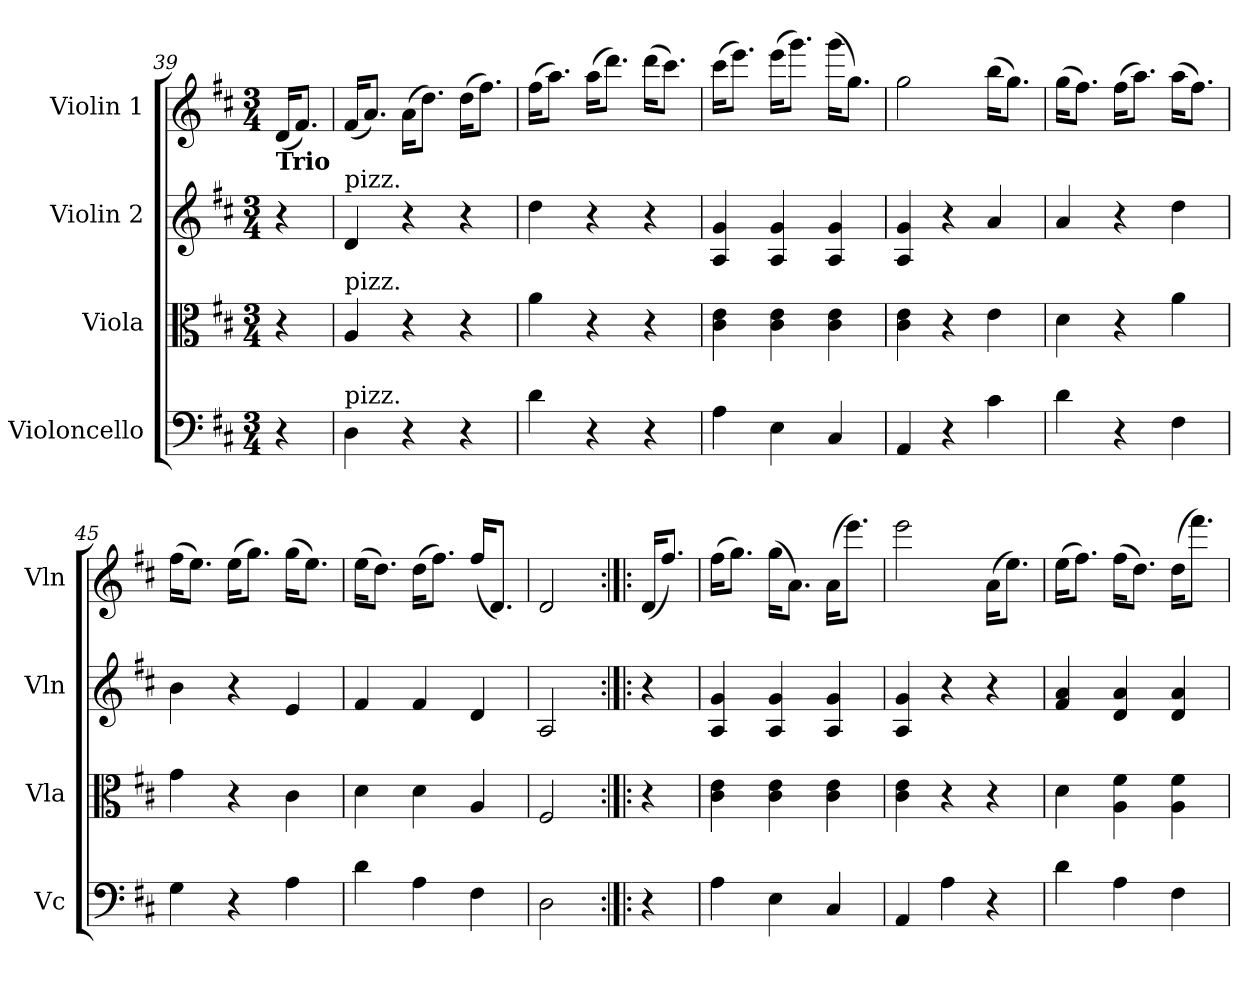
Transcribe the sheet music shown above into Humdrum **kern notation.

**kern	**dynam	**kern	**dynam	**kern	**dynam	**kern	**dynam
*part4	*part4	*part3	*part3	*part2	*part2	*part1	*part1
*staff4	*staff4	*staff3	*staff3	*staff2	*staff2	*staff1	*staff1
*I"Violoncello	*	*I"Viola	*	*I"Violin 2	*	*I"Violin 1	*
*I'Vc	*	*I'Vla	*	*I'Vln	*	*I'Vln	*
*clefF4	*	*clefC3	*	*clefG2	*	*clefG2	*
*k[f#c#]	*	*k[f#c#]	*	*k[f#c#]	*	*k[f#c#]	*
*M3/4	*	*M3/4	*	*M3/4	*	*M3/4	*
=39	=39	=39	=39	=39	=39	=39	=39
!	!	!	!	!	!	!LO:TX:b:B:t=Trio	!
4r	.	4r	.	4r	.	(<16d/KL	.
!	!	!	!	!	!	!	!LO:DY:b
!	!	!	!	!	!	!	!LO:DY:n=1:b
.	.	.	.	.	.	8.f#/J)	other-dynamics p
=40	=40	=40	=40	=40	=40	=40	=40
!	!	!	!	!LO:TX:a:t=pizz.	!	!	!
!	!	!LO:TX:a:t=pizz.	!	!	!	!	!
!LO:TX:a:t=pizz.	!	!	!	!	!	!	!
4D\	.	4A/	.	4d/	.	(<16f#/KL	.
.	.	.	.	.	.	8.a/J)	.
!	!LO:DY:b	!	!	!	!	!	!
!	!LO:DY:n=1:b	!	!LO:DY:b	!	!	!	!
!	!	!	!LO:DY:n=1:b	!	!LO:DY:b	!	!
!	!	!	!	!	!LO:DY:n=1:b	!	!
4r	other-dynamics p	4r	other-dynamics p	4r	other-dynamics p	(>16a\KL	.
.	.	.	.	.	.	8.dd\J)	.
4r	.	4r	.	4r	.	(>16dd\KL	.
.	.	.	.	.	.	8.ff#\J)	.
=41	=41	=41	=41	=41	=41	=41	=41
4d\	.	4a\	.	4dd\	.	(>16ff#\KL	.
.	.	.	.	.	.	8.aa\J)	.
4r	.	4r	.	4r	.	(>16aa\KL	.
.	.	.	.	.	.	8.ddd\J)	.
4r	.	4r	.	4r	.	(>16ddd\KL	.
.	.	.	.	.	.	8.ccc#\J)	.
=42	=42	=42	=42	=42	=42	=42	=42
4A\	.	4c#\ 4e\	.	4A/ 4g/	.	(>16ccc#\KL	.
.	.	.	.	.	.	8.eee\J)	.
4E\	.	4c#\ 4e\	.	4A/ 4g/	.	(>16eee\KL	.
.	.	.	.	.	.	8.ggg\J)	.
4C#/	.	4c#\ 4e\	.	4A/ 4g/	.	(>16ggg\KL	.
.	.	.	.	.	.	8.gg\J)	.
=43	=43	=43	=43	=43	=43	=43	=43
4AA/	.	4c#\ 4e\	.	4A/ 4g/	.	2gg\	.
4r	.	4r	.	4r	.	.	.
4c#\	.	4e\	.	4a/	.	(>16bb\KL	.
.	.	.	.	.	.	8.gg\J)	.
=44	=44	=44	=44	=44	=44	=44	=44
4d\	.	4d\	.	4a/	.	(>16gg\KL	.
.	.	.	.	.	.	8.ff#\J)	.
4r	.	4r	.	4r	.	(>16ff#\KL	.
.	.	.	.	.	.	8.aa\J)	.
4F#\	.	4a\	.	4dd\	.	(>16aa\KL	.
.	.	.	.	.	.	8.ff#\J)	.
=45	=45	=45	=45	=45	=45	=45	=45
4G\	.	4g\	.	4b\	.	(>16ff#\KL	.
.	.	.	.	.	.	8.ee\J)	.
4r	.	4r	.	4r	.	(>16ee\KL	.
.	.	.	.	.	.	8.gg\J)	.
4A\	.	4c#\	.	4e/	.	(>16gg\KL	.
.	.	.	.	.	.	8.ee\J)	.
=46	=46	=46	=46	=46	=46	=46	=46
4d\	.	4d\	.	4f#/	.	(>16ee\KL	.
.	.	.	.	.	.	8.dd\J)	.
4A\	.	4d\	.	4f#/	.	(>16dd\KL	.
.	.	.	.	.	.	8.ff#\J)	.
4F#\	.	4A/	.	4d/	.	(<16ff#/KL	.
.	.	.	.	.	.	8.d/J)	.
=46X7	=46X7	=46X7	=46X7	=46X7	=46X7	=46X7	=46X7
2D\	.	2F#/	.	2A/	.	2d/	.
=47:|!|:	=47:|!|:	=47:|!|:	=47:|!|:	=47:|!|:	=47:|!|:	=47:|!|:	=47:|!|:
4r	.	4r	.	4r	.	(<16d/KL	.
.	.	.	.	.	.	8.ff#/J)	.
=48	=48	=48	=48	=48	=48	=48	=48
4A\	.	4c#\ 4e\	.	4A/ 4g/	.	(>16ff#\KL	.
.	.	.	.	.	.	8.gg\J)	.
4E\	.	4c#\ 4e\	.	4A/ 4g/	.	(>16gg\KL	.
.	.	.	.	.	.	8.a\J)	.
4C#/	.	4c#\ 4e\	.	4A/ 4g/	.	(>16a\KL	.
.	.	.	.	.	.	8.eee\J)	.
=49	=49	=49	=49	=49	=49	=49	=49
4AA/	.	4c#\ 4e\	.	4A/ 4g/	.	2eee\	.
4A\	.	4r	.	4r	.	.	.
4r	.	4r	.	4r	.	(>16a\KL	.
.	.	.	.	.	.	8.ee\J)	.
=50	=50	=50	=50	=50	=50	=50	=50
4d\	.	4d\	.	4f#/ 4a/	.	(>16ee\KL	.
.	.	.	.	.	.	8.ff#\J)	.
4A\	.	4A\ 4f#\	.	4d/ 4a/	.	(>16ff#\KL	.
.	.	.	.	.	.	8.dd\J)	.
4F#\	.	4A\ 4f#\	.	4d/ 4a/	.	(>16dd\KL	.
.	.	.	.	.	.	8.fff#\J)	.
=	=	=	=	=	=	=	=
*-	*-	*-	*-	*-	*-	*-	*-
